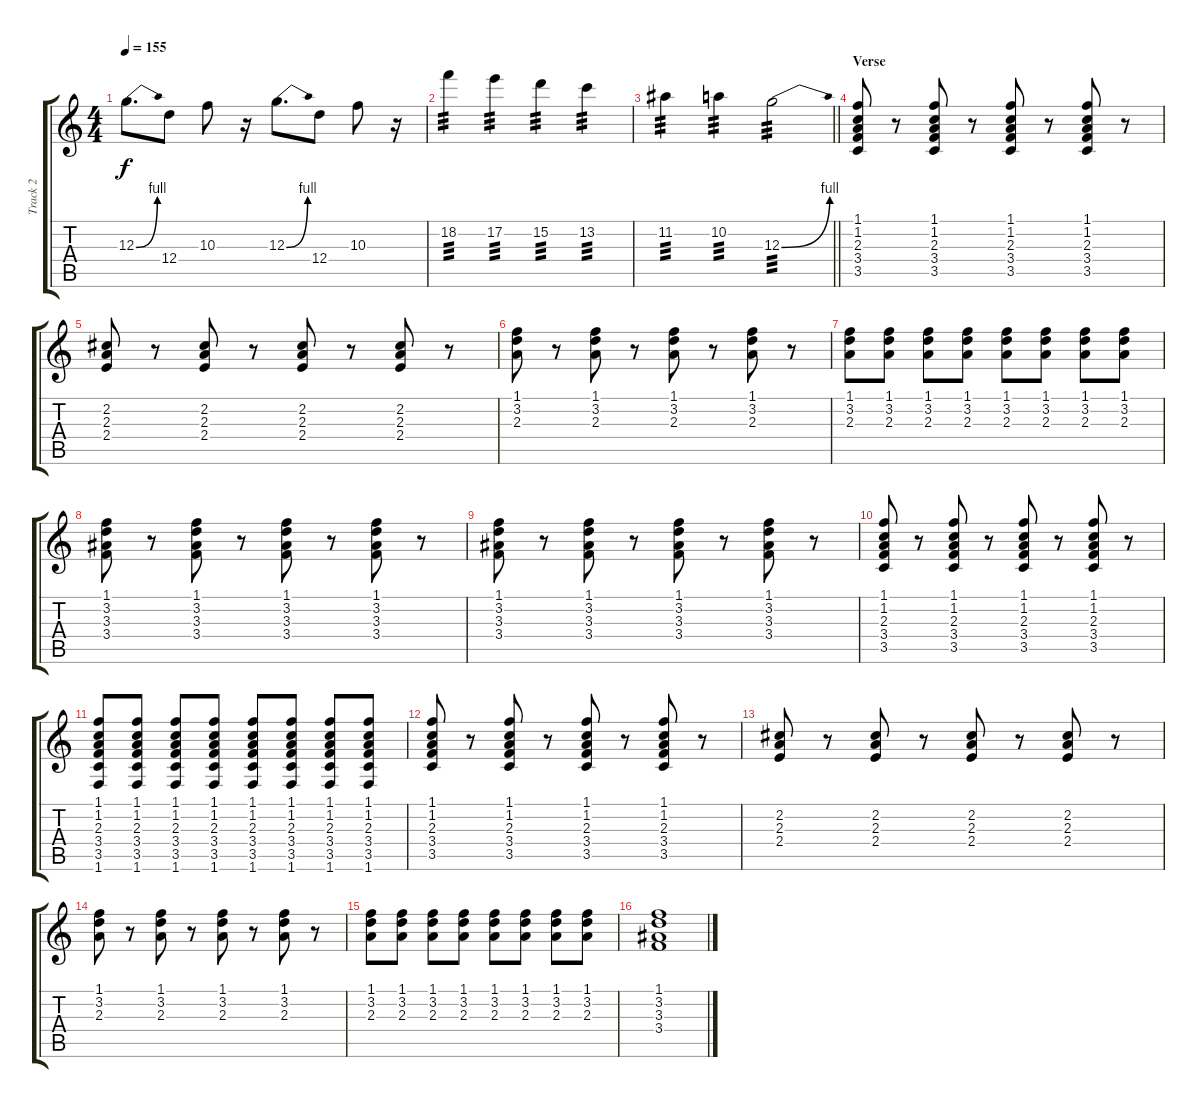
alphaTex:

\track ("Track 2" "Track 2") {instrument distortionguitar}
\staff {score tabs}
\tuning (E4 B3 G3 D3 A2 E2) {hide}
\ts (4 4)
\tempo 155
\clef g2
\ks c
12.3{be (bend 0 0 60 4)}.8{d dy f} 12.4.8 10.3.8 r.16 12.3{be (bend 0 0 60 4)}.8{d} 12.4.8 10.3.8 r.16 |
18.2.4{tp 3} 17.2.4{tp 3} 15.2.4{tp 3} 13.2.4{tp 3} |
\barLineRight lightlight
11.2.4{tp 3} 10.2.4{tp 3} 12.3{be (bend 0 0 60 4)}.2{tp 3} |
\section ("" "Verse")
(1.1 1.2 2.3 3.4 3.5).8 r.8 (1.1 1.2 2.3 3.4 3.5).8 r.8 (1.1 1.2 2.3 3.4 3.5).8 r.8 (1.1 1.2 2.3 3.4 3.5).8 r.8 |
(2.2 2.3 2.4).8 r.8 (2.2 2.3 2.4).8 r.8 (2.2 2.3 2.4).8 r.8 (2.2 2.3 2.4).8 r.8 |
(1.1 3.2 2.3).8 r.8 (1.1 3.2 2.3).8 r.8 (1.1 3.2 2.3).8 r.8 (1.1 3.2 2.3).8 r.8 |
(1.1 3.2 2.3).8 (1.1 3.2 2.3).8 (1.1 3.2 2.3).8 (1.1 3.2 2.3).8 (1.1 3.2 2.3).8 (1.1 3.2 2.3).8 (1.1 3.2 2.3).8 (1.1 3.2 2.3).8 |
(1.1 3.2 3.3 3.4).8 r.8 (1.1 3.2 3.3 3.4).8 r.8 (1.1 3.2 3.3 3.4).8 r.8 (1.1 3.2 3.3 3.4).8 r.8 |
(1.1 3.2 3.3 3.4).8 r.8 (1.1 3.2 3.3 3.4).8 r.8 (1.1 3.2 3.3 3.4).8 r.8 (1.1 3.2 3.3 3.4).8 r.8 |
(1.1 1.2 2.3 3.4 3.5).8 r.8 (1.1 1.2 2.3 3.4 3.5).8 r.8 (1.1 1.2 2.3 3.4 3.5).8 r.8 (1.1 1.2 2.3 3.4 3.5).8 r.8 |
(1.1 1.2 2.3 3.4 3.5 1.6).8 (1.1 1.2 2.3 3.4 3.5 1.6).8 (1.1 1.2 2.3 3.4 3.5 1.6).8 (1.1 1.2 2.3 3.4 3.5 1.6).8 (1.1 1.2 2.3 3.4 3.5 1.6).8 (1.1 1.2 2.3 3.4 3.5 1.6).8 (1.1 1.2 2.3 3.4 3.5 1.6).8 (1.1 1.2 2.3 3.4 3.5 1.6).8 |
(1.1 1.2 2.3 3.4 3.5).8 r.8 (1.1 1.2 2.3 3.4 3.5).8 r.8 (1.1 1.2 2.3 3.4 3.5).8 r.8 (1.1 1.2 2.3 3.4 3.5).8 r.8 |
(2.2 2.3 2.4).8 r.8 (2.2 2.3 2.4).8 r.8 (2.2 2.3 2.4).8 r.8 (2.2 2.3 2.4).8 r.8 |
(1.1 3.2 2.3).8 r.8 (1.1 3.2 2.3).8 r.8 (1.1 3.2 2.3).8 r.8 (1.1 3.2 2.3).8 r.8 |
(1.1 3.2 2.3).8 (1.1 3.2 2.3).8 (1.1 3.2 2.3).8 (1.1 3.2 2.3).8 (1.1 3.2 2.3).8 (1.1 3.2 2.3).8 (1.1 3.2 2.3).8 (1.1 3.2 2.3).8 |
(1.1 3.2 3.3 3.4).1
